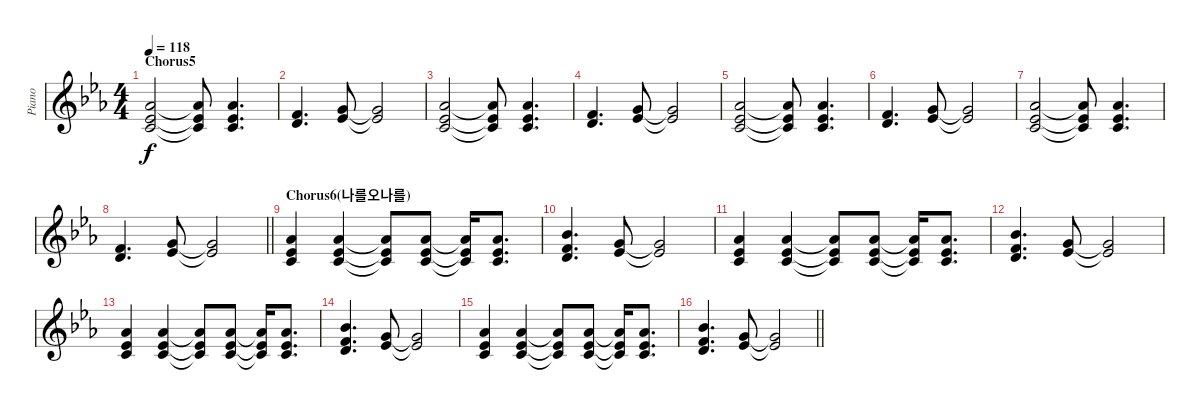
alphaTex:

\track ("Piano" "Piano") {instrument electricpiano1}
\staff {score}
\tuning (E4 B3 G3 D3 A2 E2) {hide}
\ts (4 4)
\section ("" "Chorus5")
\tempo 118
\clef g2
\ks cminor
(4.1 1.2 8.3).2{dy f} (4.1{t} 1.2{t} 8.3{t}).8 (4.1 1.2 8.3).4{d} |
(1.1 3.2).4{d} (3.1 4.2).8 (3.1{t} 4.2{t}).2 |
(4.1 1.2 8.3).2 (4.1{t} 1.2{t} 8.3{t}).8 (4.1 1.2 8.3).4{d} |
(1.1 3.2).4{d} (3.1 4.2).8 (3.1{t} 4.2{t}).2 |
(4.1 1.2 8.3).2 (4.1{t} 1.2{t} 8.3{t}).8 (4.1 1.2 8.3).4{d} |
(1.1 3.2).4{d} (3.1 4.2).8 (3.1{t} 4.2{t}).2 |
(4.1 1.2 8.3).2 (4.1{t} 1.2{t} 8.3{t}).8 (4.1 1.2 8.3).4{d} |
\barLineRight lightlight
(1.1 3.2).4{d} (3.1 4.2).8 (3.1{t} 4.2{t}).2 |
\section ("" "Chorus6(나를오나를)")
(4.1 1.2 8.3).4 (4.1 1.2 8.3).4 (4.1{t} 1.2{t} 8.3{t}).8 (4.1 1.2 8.3).8 (4.1{t} 1.2{t} 8.3{t}).16 (4.1 1.2 8.3).8{d} |
(1.1 3.2 15.3).4{d} (3.1 4.2).8 (3.1{t} 4.2{t}).2 |
(4.1 1.2 8.3).4 (4.1 1.2 8.3).4 (4.1{t} 1.2{t} 8.3{t}).8 (4.1 1.2 8.3).8 (4.1{t} 1.2{t} 8.3{t}).16 (4.1 1.2 8.3).8{d} |
(1.1 3.2 15.3).4{d} (3.1 4.2).8 (3.1{t} 4.2{t}).2 |
(4.1 1.2 8.3).4 (4.1 1.2 8.3).4 (4.1{t} 1.2{t} 8.3{t}).8 (4.1 1.2 8.3).8 (4.1{t} 1.2{t} 8.3{t}).16 (4.1 1.2 8.3).8{d} |
(1.1 3.2 15.3).4{d} (3.1 4.2).8 (3.1{t} 4.2{t}).2 |
(4.1 1.2 8.3).4 (4.1 1.2 8.3).4 (4.1{t} 1.2{t} 8.3{t}).8 (4.1 1.2 8.3).8 (4.1{t} 1.2{t} 8.3{t}).16 (4.1 1.2 8.3).8{d} |
\barLineRight lightlight
(1.1 3.2 15.3).4{d} (3.1 4.2).8 (3.1{t} 4.2{t}).2
